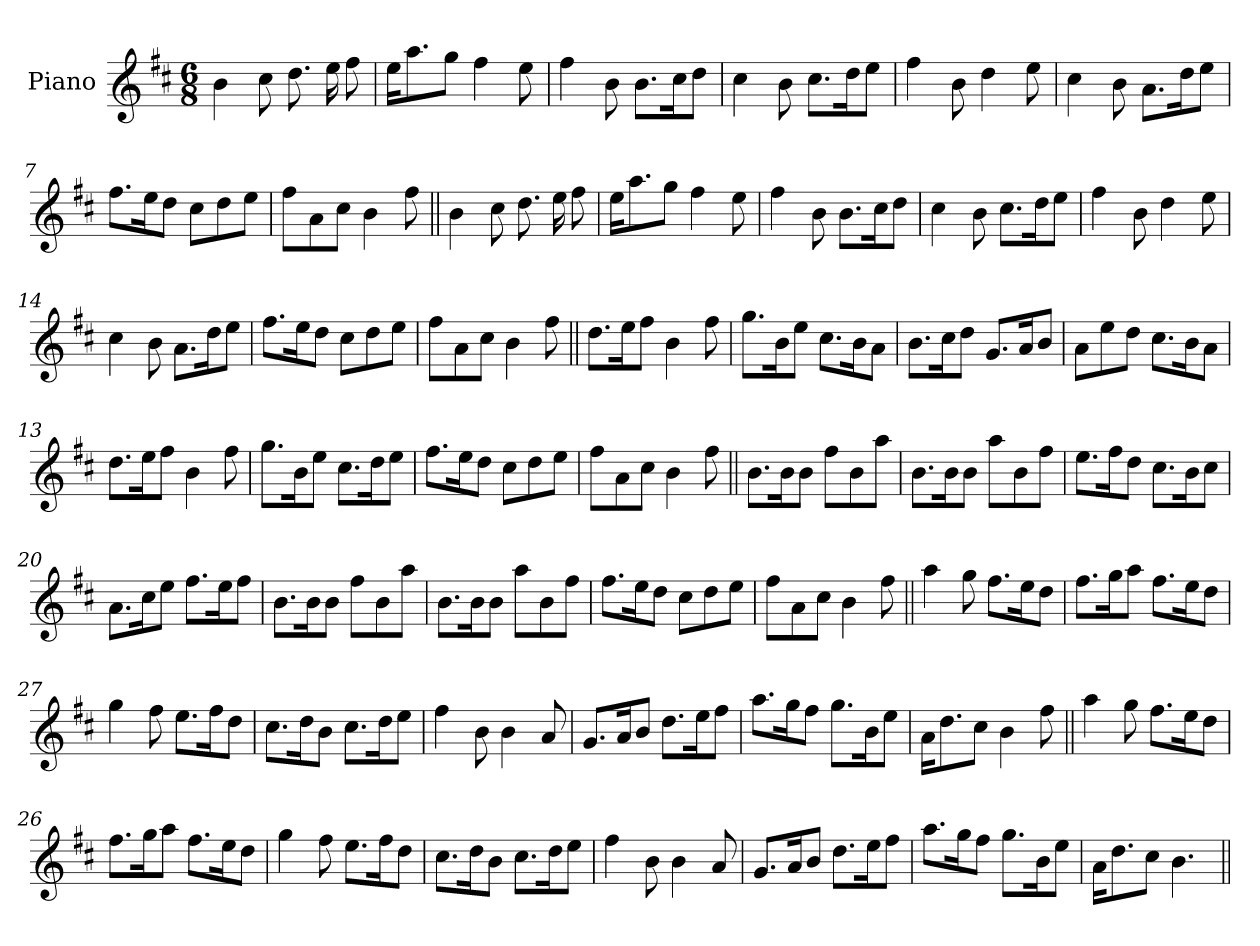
**kern
*part1
*staff1
*I"Piano
*I'Pno
*clefG2
*k[f#c#]
*b:
*M6/8
=1
4b\
8cc#\
8.dd\
16ee\
8ff#\
=2
16ee\KL
8.aa\
8gg\J
4ff#\
8ee\
=3
4ff#\
8b\
8.b\L
16cc#\K
8dd\J
=4
4cc#\
8b\
8.cc#\L
16dd\K
8ee\J
=5
4ff#\
8b\
4dd\
8ee\
=6
4cc#\
8b\
8.a\L
16dd\K
8ee\J
=7
8.ff#\L
16ee\K
8dd\J
8cc#\L
8dd\
8ee\J
=8
8ff#\L
8a\
8cc#\J
4b\
8ff#\
=9||
4b\
8cc#\
8.dd\
16ee\
8ff#\
=10
16ee\KL
8.aa\
8gg\J
4ff#\
8ee\
=11
4ff#\
8b\
8.b\L
16cc#\K
8dd\J
=12
4cc#\
8b\
8.cc#\L
16dd\K
8ee\J
=13
4ff#\
8b\
4dd\
8ee\
=14
4cc#\
8b\
8.a\L
16dd\K
8ee\J
=15
8.ff#\L
16ee\K
8dd\J
8cc#\L
8dd\
8ee\J
=16
8ff#\L
8a\
8cc#\J
4b\
8ff#\
=9||
8.dd\L
16ee\K
8ff#\J
4b\
8ff#\
=10
8.gg\L
16b\K
8ee\J
8.cc#\L
16b\K
8a\J
=11
8.b\L
16cc#\K
8dd\J
8.g/L
16a/K
8b/J
=12
8a\L
8ee\
8dd\J
8.cc#\L
16b\K
8a\J
=13
8.dd\L
16ee\K
8ff#\J
4b\
8ff#\
=14
8.gg\L
16b\K
8ee\J
8.cc#\L
16dd\K
8ee\J
=15
8.ff#\L
16ee\K
8dd\J
8cc#\L
8dd\
8ee\J
=16
8ff#\L
8a\
8cc#\J
4b\
8ff#\
=17||
8.b\L
16b\K
8b\J
8ff#\L
8b\
8aa\J
=18
8.b\L
16b\K
8b\J
8aa\L
8b\
8ff#\J
=19
8.ee\L
16ff#\K
8dd\J
8.cc#\L
16b\K
8cc#\J
=20
8.a\L
16cc#\K
8ee\J
8.ff#\L
16ee\K
8ff#\J
=21
8.b\L
16b\K
8b\J
8ff#\L
8b\
8aa\J
=22
8.b\L
16b\K
8b\J
8aa\L
8b\
8ff#\J
=23
8.ff#\L
16ee\K
8dd\J
8cc#\L
8dd\
8ee\J
=24
8ff#\L
8a\
8cc#\J
4b\
8ff#\
=25||
4aa\
8gg\
8.ff#\L
16ee\K
8dd\J
=26
8.ff#\L
16gg\K
8aa\J
8.ff#\L
16ee\K
8dd\J
=27
4gg\
8ff#\
8.ee\L
16ff#\K
8dd\J
=28
8.cc#\L
16dd\K
8b\J
8.cc#\L
16dd\K
8ee\J
=29
4ff#\
8b\
4b\
8a/
=30
8.g/L
16a/K
8b/J
8.dd\L
16ee\K
8ff#\J
=31
8.aa\L
16gg\K
8ff#\J
8.gg\L
16b\K
8ee\J
=32
16a\KL
8.dd\
8cc#\J
4b\
8ff#\
=25||
4aa\
8gg\
8.ff#\L
16ee\K
8dd\J
=26
8.ff#\L
16gg\K
8aa\J
8.ff#\L
16ee\K
8dd\J
=27
4gg\
8ff#\
8.ee\L
16ff#\K
8dd\J
=28
8.cc#\L
16dd\K
8b\J
8.cc#\L
16dd\K
8ee\J
=29
4ff#\
8b\
4b\
8a/
=30
8.g/L
16a/K
8b/J
8.dd\L
16ee\K
8ff#\J
=31
8.aa\L
16gg\K
8ff#\J
8.gg\L
16b\K
8ee\J
=33
16a\KL
8.dd\
8cc#\J
4.b\
=||
*-
